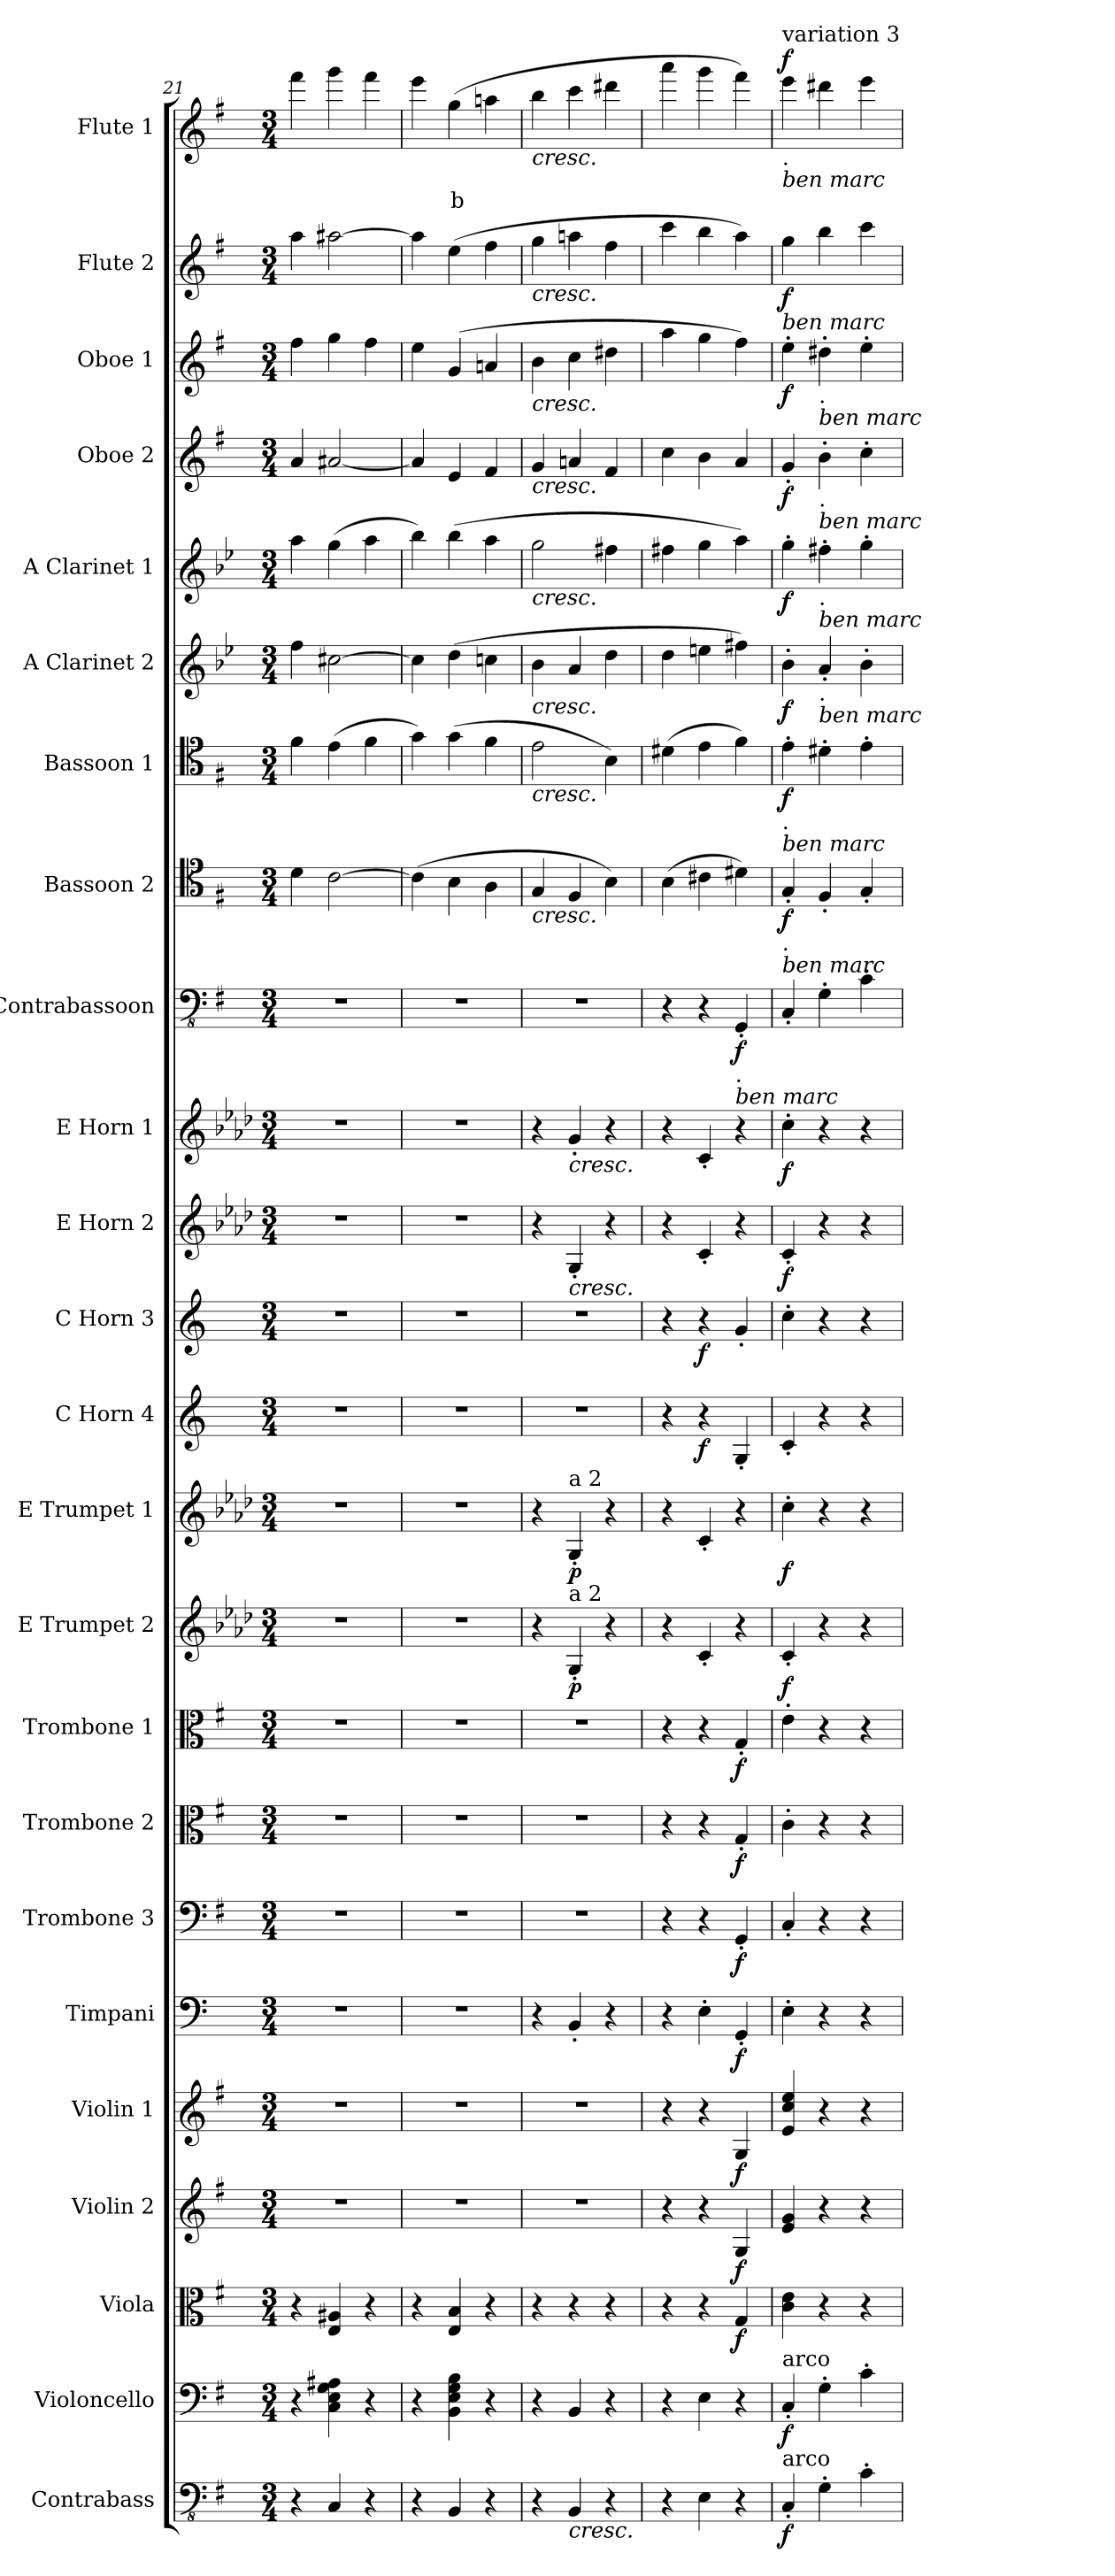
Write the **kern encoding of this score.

**kern	**dynam	**kern	**dynam	**kern	**dynam	**kern	**dynam	**kern	**dynam	**kern	**dynam	**kern	**dynam	**kern	**dynam	**kern	**dynam	**kern	**dynam	**kern	**dynam	**kern	**dynam	**kern	**dynam	**kern	**dynam	**kern	**dynam	**kern	**dynam	**kern	**dynam	**kern	**dynam	**kern	**dynam	**kern	**dynam	**kern	**dynam	**kern	**dynam	**kern	**dynam	**kern	**text	**dynam
*part24	*part24	*part23	*part23	*part22	*part22	*part21	*part21	*part20	*part20	*part19	*part19	*part18	*part18	*part17	*part17	*part16	*part16	*part15	*part15	*part14	*part14	*part13	*part13	*part12	*part12	*part11	*part11	*part10	*part10	*part9	*part9	*part8	*part8	*part7	*part7	*part6	*part6	*part5	*part5	*part4	*part4	*part3	*part3	*part2	*part2	*part1	*part1	*part1
*staff24	*staff24	*staff23	*staff23	*staff22	*staff22	*staff21	*staff21	*staff20	*staff20	*staff19	*staff19	*staff18	*staff18	*staff17	*staff17	*staff16	*staff16	*staff15	*staff15	*staff14	*staff14	*staff13	*staff13	*staff12	*staff12	*staff11	*staff11	*staff10	*staff10	*staff9	*staff9	*staff8	*staff8	*staff7	*staff7	*staff6	*staff6	*staff5	*staff5	*staff4	*staff4	*staff3	*staff3	*staff2	*staff2	*staff1	*staff1	*staff1
*I"Contrabass	*	*I"Violoncello	*	*I"Viola	*	*I"Violin 2	*	*I"Violin 1	*	*I"Timpani	*	*I"Trombone 3	*	*I"Trombone 2	*	*I"Trombone 1	*	*I"E Trumpet 2	*	*I"E Trumpet 1	*	*I"C Horn 4	*	*I"C Horn 3	*	*I"E Horn 2	*	*I"E Horn 1	*	*I"Contrabassoon	*	*I"Bassoon 2	*	*I"Bassoon 1	*	*I"A Clarinet 2	*	*I"A Clarinet 1	*	*I"Oboe 2	*	*I"Oboe 1	*	*I"Flute 2	*	*I"Flute 1	*	*
*I'Cb	*	*I'Vc	*	*I'Vla	*	*I'Vln 2	*	*I'Vln 1	*	*I'Timp	*	*I'Trb 3	*	*I'Trb 2	*	*I'Trb 1	*	*I'Tpt 2	*	*I'Tpt 1	*	*I'Hn 4	*	*I'Hn 3	*	*I'Hn 2	*	*I'Hn 1	*	*I'C.Bsn	*	*I'Bsn 2	*	*I'Bsn 1	*	*I'Cl 2	*	*I'Cl 1	*	*I'Ob 2	*	*I'Ob 1	*	*I'Fl 2	*	*I'Fl 1	*	*
*clefFv4	*	*clefF4	*	*clefC3	*	*clefG2	*	*clefG2	*	*clefF4	*	*clefF4	*	*clefC3	*	*clefC3	*	*clefG2	*	*clefG2	*	*clefG2	*	*clefG2	*	*clefG2	*	*clefG2	*	*clefFv4	*	*clefC4	*	*clefC4	*	*clefG2	*	*clefG2	*	*clefG2	*	*clefG2	*	*clefG2	*	*clefG2	*	*
*	*	*	*	*	*	*	*	*	*	*	*	*	*	*	*	*	*	*ITrd-2c-4	*	*ITrd-2c-4	*	*ITrd7c12	*	*ITrd7c12	*	*ITrd5c8	*	*ITrd5c8	*	*	*	*	*	*	*	*ITrd2c3	*	*ITrd2c3	*	*	*	*	*	*	*	*	*	*
*k[f#]	*	*k[f#]	*	*k[f#]	*	*k[f#]	*	*k[f#]	*	*k[]	*	*k[f#]	*	*k[f#]	*	*k[f#]	*	*k[]	*	*k[]	*	*k[]	*	*k[]	*	*k[]	*	*k[]	*	*k[f#]	*	*k[f#]	*	*k[f#]	*	*k[f#]	*	*k[f#]	*	*k[f#]	*	*k[f#]	*	*k[f#]	*	*k[f#]	*	*
*M3/4	*	*M3/4	*	*M3/4	*	*M3/4	*	*M3/4	*	*M3/4	*	*M3/4	*	*M3/4	*	*M3/4	*	*M3/4	*	*M3/4	*	*M3/4	*	*M3/4	*	*M3/4	*	*M3/4	*	*M3/4	*	*M3/4	*	*M3/4	*	*M3/4	*	*M3/4	*	*M3/4	*	*M3/4	*	*M3/4	*	*M3/4	*	*
=21	=21	=21	=21	=21	=21	=21	=21	=21	=21	=21	=21	=21	=21	=21	=21	=21	=21	=21	=21	=21	=21	=21	=21	=21	=21	=21	=21	=21	=21	=21	=21	=21	=21	=21	=21	=21	=21	=21	=21	=21	=21	=21	=21	=21	=21	=21	=21	=21
4r	.	4r	.	4r	.	2.r	.	2.r	.	2.r	.	2.r	.	2.r	.	2.r	.	2.r	.	2.r	.	2.r	.	2.r	.	2.r	.	2.r	.	2.r	.	4d\	.	4f#\	.	4dd\	.	4ff#\	.	4a/	.	4ff#\	.	4aa\	.	4fff#\	.	.
4CC/	.	4C\ 4E\ 4G\ 4A#X\	.	4E/ 4A#X/	.	.	.	.	.	.	.	.	.	.	.	.	.	.	.	.	.	.	.	.	.	.	.	.	.	.	.	[2c\	.	(4e\	.	[2a#X\	.	(4ee\	.	[2a#X/	.	4gg\	.	[2aa#X\	.	4ggg\	.	.
4r	.	4r	.	4r	.	.	.	.	.	.	.	.	.	.	.	.	.	.	.	.	.	.	.	.	.	.	.	.	.	.	.	.	.	4f#\	.	.	.	4ff#\	.	.	.	4ff#\	.	.	.	4fff#\	.	.
=22	=22	=22	=22	=22	=22	=22	=22	=22	=22	=22	=22	=22	=22	=22	=22	=22	=22	=22	=22	=22	=22	=22	=22	=22	=22	=22	=22	=22	=22	=22	=22	=22	=22	=22	=22	=22	=22	=22	=22	=22	=22	=22	=22	=22	=22	=22	=22	=22
4r	.	4r	.	4r	.	2.r	.	2.r	.	2.r	.	2.r	.	2.r	.	2.r	.	2.r	.	2.r	.	2.r	.	2.r	.	2.r	.	2.r	.	2.r	.	(4c\]	.	4g\)	.	4a#\]	.	4gg\)	.	4a#/]	.	4ee\	.	4aa#\]	.	4eee\	.	.
!	!	!	!	!	!	!	!	!	!	!	!	!	!	!	!	!	!	!	!	!	!	!	!	!	!	!	!	!	!	!	!	!	!	!	!	!	!	!	!	!	!	!	!	!	!	!	!LO:LY:b:color=#FF0000	!
4BBB/	.	4BB\ 4E\ 4G\ 4B\	.	4E/ 4B/	.	.	.	.	.	.	.	.	.	.	.	.	.	.	.	.	.	.	.	.	.	.	.	.	.	.	.	4B\	.	(4g\	.	(4b\	.	(4gg\	.	4e/	.	(4g/	.	(4ee\	.	(4gg\	b	.
4r	.	4r	.	4r	.	.	.	.	.	.	.	.	.	.	.	.	.	.	.	.	.	.	.	.	.	.	.	.	.	.	.	4A\	.	4f#\	.	4an\	.	4ff#\	.	4f#/	.	4an/	.	4ff#\	.	4aan\	.	.
=23	=23	=23	=23	=23	=23	=23	=23	=23	=23	=23	=23	=23	=23	=23	=23	=23	=23	=23	=23	=23	=23	=23	=23	=23	=23	=23	=23	=23	=23	=23	=23	=23	=23	=23	=23	=23	=23	=23	=23	=23	=23	=23	=23	=23	=23	=23	=23	=23
!	!	!	!	!	!	!	!	!	!	!	!	!	!	!	!	!	!	!	!	!	!	!	!	!	!	!	!	!	!	!	!	!	!	!	!	!	!	!	!	!	!	!	!	!	!	!LO:TX:b:i:t=cresc.	!	!
!	!	!	!	!	!	!	!	!	!	!	!	!	!	!	!	!	!	!	!	!	!	!	!	!	!	!	!	!	!	!	!	!	!	!	!	!	!	!	!	!	!	!	!	!LO:TX:b:i:t=cresc.	!	!	!	!
!	!	!	!	!	!	!	!	!	!	!	!	!	!	!	!	!	!	!	!	!	!	!	!	!	!	!	!	!	!	!	!	!	!	!	!	!	!	!	!	!	!	!LO:TX:b:i:t=cresc.	!	!	!	!	!	!
!	!	!	!	!	!	!	!	!	!	!	!	!	!	!	!	!	!	!	!	!	!	!	!	!	!	!	!	!	!	!	!	!	!	!	!	!	!	!	!	!LO:TX:b:i:t=cresc.	!	!	!	!	!	!	!	!
!	!	!	!	!	!	!	!	!	!	!	!	!	!	!	!	!	!	!	!	!	!	!	!	!	!	!	!	!	!	!	!	!	!	!	!	!	!	!LO:TX:b:i:t=cresc.	!	!	!	!	!	!	!	!	!	!
!	!	!	!	!	!	!	!	!	!	!	!	!	!	!	!	!	!	!	!	!	!	!	!	!	!	!	!	!	!	!	!	!	!	!	!	!LO:TX:b:i:t=cresc.	!	!	!	!	!	!	!	!	!	!	!	!
!	!	!	!	!	!	!	!	!	!	!	!	!	!	!	!	!	!	!	!	!	!	!	!	!	!	!	!	!	!	!	!	!	!	!LO:TX:b:i:t=cresc.	!	!	!	!	!	!	!	!	!	!	!	!	!	!
!	!	!	!	!	!	!	!	!	!	!	!	!	!	!	!	!	!	!	!	!	!	!	!	!	!	!	!	!	!	!	!	!LO:TX:b:i:t=cresc.	!	!	!	!	!	!	!	!	!	!	!	!	!	!	!	!
4r	.	4r	.	4r	.	2.r	.	2.r	.	4r	.	2.r	.	2.r	.	2.r	.	4r	.	4r	.	2.r	.	2.r	.	4r	.	4r	.	2.r	.	4G/	.	2e\	.	4g\	.	2ee\	.	4g/	.	4b\	.	4gg\	.	4bb\	.	.
!	!	!	!	!	!	!	!	!	!	!	!	!	!	!	!	!	!	!	!	!	!	!	!	!	!	!	!	!LO:TX:b:i:t=cresc.	!	!	!	!	!	!	!	!	!	!	!	!	!	!	!	!	!	!	!	!
!	!	!	!	!	!	!	!	!	!	!	!	!	!	!	!	!	!	!	!	!	!	!	!	!	!	!LO:TX:b:i:t=cresc.	!	!	!	!	!	!	!	!	!	!	!	!	!	!	!	!	!	!	!	!	!	!
!	!	!	!	!	!	!	!	!	!	!	!	!	!	!	!	!	!	!	!	!LO:TX:a:t=a 2	!	!	!	!	!	!	!	!	!	!	!	!	!	!	!	!	!	!	!	!	!	!	!	!	!	!	!	!
!	!	!	!	!	!	!	!	!	!	!	!	!	!	!	!	!	!	!LO:TX:a:t=a 2	!	!	!	!	!	!	!	!	!	!	!	!	!	!	!	!	!	!	!	!	!	!	!	!	!	!	!	!	!	!
!LO:TX:b:i:t=cresc.	!	!	!	!	!	!	!	!	!	!	!	!	!	!	!	!	!	!	!	!	!	!	!	!	!	!	!	!	!	!	!	!	!	!	!	!	!	!	!	!	!	!	!	!	!	!	!	!
!	!	!	!	!	!	!	!	!	!	!	!	!	!	!	!	!	!	!	!LO:DY:b	!	!LO:DY:b	!	!	!	!	!	!	!	!	!	!	!	!	!	!	!	!	!	!	!	!	!	!	!	!	!	!	!
4BBB/	.	4BB/	.	4r	.	.	.	.	.	4BB'/	.	.	.	.	.	.	.	4B'/	p	4B'/	p	.	.	.	.	4BB'/	.	4B'/	.	.	.	4F#/	.	.	.	4f#/	.	.	.	4an/	.	4cc\	.	4aan\	.	4ccc\	.	.
4r	.	4r	.	4r	.	.	.	.	.	4r	.	.	.	.	.	.	.	4r	.	4r	.	.	.	.	.	4r	.	4r	.	.	.	4B\)	.	4B\)	.	4b\	.	4dd#X\	.	4f#/	.	4dd#X\	.	4ff#\	.	4ddd#X\	.	.
=24	=24	=24	=24	=24	=24	=24	=24	=24	=24	=24	=24	=24	=24	=24	=24	=24	=24	=24	=24	=24	=24	=24	=24	=24	=24	=24	=24	=24	=24	=24	=24	=24	=24	=24	=24	=24	=24	=24	=24	=24	=24	=24	=24	=24	=24	=24	=24	=24
4r	.	4r	.	4r	.	4r	.	4r	.	4r	.	4r	.	4r	.	4r	.	4r	.	4r	.	4r	.	4r	.	4r	.	4r	.	4r	.	(4B\	.	(4d#X\	.	4b\	.	4dd#X\	.	4cc\	.	4aa\	.	4ccc\	.	4aaa\	.	.
!	!	!	!	!	!	!	!	!	!	!	!	!	!	!	!	!	!	!	!	!	!	!	!LO:DY:b	!	!LO:DY:b	!	!	!	!	!	!	!	!	!	!	!	!	!	!	!	!	!	!	!	!	!	!	!
4EE\	.	4E\	.	4r	.	4r	.	4r	.	4E'\	.	4r	.	4r	.	4r	.	4e'/	.	4e'/	.	4r	f	4r	f	4E'/	.	4E'/	.	4r	.	4c#X\	.	4e\	.	4cc#X\	.	4ee\	.	4b\	.	4gg\	.	4bb\	.	4ggg\	.	.
!	!	!	!	!	!	!	!	!	!	!	!	!	!	!	!	!	!	!	!	!	!	!	!	!	!	!	!	!	!	!LO:TX:b:t=.	!	!	!	!	!	!	!	!	!	!	!	!	!	!	!	!	!	!
!	!	!	!	!	!	!	!	!	!	!	!	!	!	!	!	!	!	!	!	!	!	!	!	!	!	!	!	!	!	!LO:TX:b:i:t=ben marc	!	!	!	!	!	!	!	!	!	!	!	!	!	!	!	!	!	!
!	!	!	!	!	!LO:DY:b	!	!LO:DY:b	!	!LO:DY:b	!	!LO:DY:b	!	!LO:DY:b	!	!LO:DY:b	!	!LO:DY:b	!	!	!	!	!	!	!	!	!	!	!	!	!	!LO:DY:b	!	!	!	!	!	!	!	!	!	!	!	!	!	!	!	!	!
4r	.	4r	.	4G/	f	4G/	f	4G/	f	4GG'/	f	4GG'/	f	4G'/	f	4G'/	f	4r	.	4r	.	4GG'/	.	4G'/	.	4r	.	4r	.	4GGG'/	f	4d#X\)	.	4f#\)	.	4dd#X\)	.	4ff#\)	.	4a/	.	4ff#\)	.	4aa\)	.	4fff#\)	.	.
!!LO:PB:g=z
=25	=25	=25	=25	=25	=25	=25	=25	=25	=25	=25	=25	=25	=25	=25	=25	=25	=25	=25	=25	=25	=25	=25	=25	=25	=25	=25	=25	=25	=25	=25	=25	=25	=25	=25	=25	=25	=25	=25	=25	=25	=25	=25	=25	=25	=25	=25	=25	=25
!	!	!	!	!	!	!	!	!	!	!	!	!	!	!	!	!	!	!	!	!	!	!	!	!	!	!	!	!	!	!	!	!	!	!	!	!	!	!	!	!	!	!	!	!	!	!LO:TX:b:t=.	!	!
!	!	!	!	!	!	!	!	!	!	!	!	!	!	!	!	!	!	!	!	!	!	!	!	!	!	!	!	!	!	!	!	!	!	!	!	!	!	!	!	!	!	!	!	!	!	!LO:TX:a:t=variation 3	!	!
!	!	!	!	!	!	!	!	!	!	!	!	!	!	!	!	!	!	!	!	!	!	!	!	!	!	!	!	!	!	!	!	!	!	!	!	!	!	!	!	!	!	!	!	!	!	!LO:TX:b:i:t=ben marc	!	!
!	!	!	!	!	!	!	!	!	!	!	!	!	!	!	!	!	!	!	!	!	!	!	!	!	!	!	!	!	!	!	!	!	!	!	!	!	!	!	!	!	!	!	!	!LO:TX:b:i:t=ben marc	!	!	!	!
!	!	!	!	!	!	!	!	!	!	!	!	!	!	!	!	!	!	!	!	!	!	!	!	!	!	!	!	!	!	!	!	!	!	!LO:TX:b:t=.	!	!	!	!	!	!	!	!	!	!	!	!	!	!
!	!	!	!	!	!	!	!	!	!	!	!	!	!	!	!	!	!	!	!	!	!	!	!	!	!	!	!	!	!	!	!	!	!	!LO:TX:b:i:t=ben marc	!	!	!	!	!	!	!	!	!	!	!	!	!	!
!	!	!	!	!	!	!	!	!	!	!	!	!	!	!	!	!	!	!	!	!	!	!	!	!	!	!	!	!	!	!	!	!LO:TX:b:t=.	!	!	!	!	!	!	!	!	!	!	!	!	!	!	!	!
!	!	!	!	!	!	!	!	!	!	!	!	!	!	!	!	!	!	!	!	!	!	!	!	!	!	!	!	!	!	!	!	!LO:TX:b:i:t=ben marc	!	!	!	!	!	!	!	!	!	!	!	!	!	!	!	!
!	!	!LO:TX:a:t=arco	!	!	!	!	!	!	!	!	!	!	!	!	!	!	!	!	!	!	!	!	!	!	!	!	!	!	!	!	!	!	!	!	!	!	!	!	!	!	!	!	!	!	!	!	!	!
!LO:TX:a:t=arco	!	!	!	!	!	!	!	!	!	!	!	!	!	!	!	!	!	!	!	!	!	!	!	!	!	!	!	!	!	!	!	!	!	!	!	!	!	!	!	!	!	!	!	!	!	!	!	!
!	!LO:DY:b	!	!LO:DY:b	!	!	!	!	!	!	!	!	!	!	!	!	!	!	!	!LO:DY:b	!	!LO:DY:b	!	!	!	!	!	!LO:DY:b	!	!LO:DY:b	!	!	!	!LO:DY:b	!	!LO:DY:b	!	!LO:DY:b	!	!LO:DY:b	!	!LO:DY:b	!	!LO:DY:b	!	!LO:DY:b	!	!	!LO:DY:b
4CC'/	f	4C'/	f	4c\ 4e\	.	4e/ 4g/	.	4e/ 4cc/ 4ee/	.	4E'\	.	4C'/	.	4c'\	.	4e'\	.	4e'/	f	4ee'\	f	4C'/	.	4c'\	.	4E'/	f	4e'\	f	4CC'/	.	4G'/	f	4e'\	f	4g'\	f	4ee'\	f	4g'/	f	4ee'\	f	4gg\	f	4eee\	.	f
!	!	!	!	!	!	!	!	!	!	!	!	!	!	!	!	!	!	!	!	!	!	!	!	!	!	!	!	!	!	!	!	!	!	!	!	!	!	!	!	!	!	!LO:TX:b:t=.	!	!	!	!	!	!
!	!	!	!	!	!	!	!	!	!	!	!	!	!	!	!	!	!	!	!	!	!	!	!	!	!	!	!	!	!	!	!	!	!	!	!	!	!	!	!	!	!	!LO:TX:b:i:t=ben marc	!	!	!	!	!	!
!	!	!	!	!	!	!	!	!	!	!	!	!	!	!	!	!	!	!	!	!	!	!	!	!	!	!	!	!	!	!	!	!	!	!	!	!	!	!	!	!LO:TX:b:t=.	!	!	!	!	!	!	!	!
!	!	!	!	!	!	!	!	!	!	!	!	!	!	!	!	!	!	!	!	!	!	!	!	!	!	!	!	!	!	!	!	!	!	!	!	!	!	!	!	!LO:TX:b:i:t=ben marc	!	!	!	!	!	!	!	!
!	!	!	!	!	!	!	!	!	!	!	!	!	!	!	!	!	!	!	!	!	!	!	!	!	!	!	!	!	!	!	!	!	!	!	!	!	!	!LO:TX:b:t=.	!	!	!	!	!	!	!	!	!	!
!	!	!	!	!	!	!	!	!	!	!	!	!	!	!	!	!	!	!	!	!	!	!	!	!	!	!	!	!	!	!	!	!	!	!	!	!	!	!LO:TX:b:i:t=ben marc	!	!	!	!	!	!	!	!	!	!
!	!	!	!	!	!	!	!	!	!	!	!	!	!	!	!	!	!	!	!	!	!	!	!	!	!	!	!	!	!	!	!	!	!	!	!	!LO:TX:b:t=.	!	!	!	!	!	!	!	!	!	!	!	!
!	!	!	!	!	!	!	!	!	!	!	!	!	!	!	!	!	!	!	!	!	!	!	!	!	!	!	!	!	!	!	!	!	!	!	!	!LO:TX:b:i:t=ben marc	!	!	!	!	!	!	!	!	!	!	!	!
4GG'\	.	4G'\	.	4r	.	4r	.	4r	.	4r	.	4r	.	4r	.	4r	.	4r	.	4r	.	4r	.	4r	.	4r	.	4r	.	4GG'\	.	4F#'/	.	4d#X'\	.	4f#'/	.	4dd#X'\	.	4b'\	.	4dd#X'\	.	4bb\	.	4ddd#X\	.	.
4C'\	.	4c'\	.	4r	.	4r	.	4r	.	4r	.	4r	.	4r	.	4r	.	4r	.	4r	.	4r	.	4r	.	4r	.	4r	.	4C'\	.	4G'/	.	4e'\	.	4g'\	.	4ee'\	.	4cc'\	.	4ee'\	.	4ccc\	.	4eee\	.	.
=	=	=	=	=	=	=	=	=	=	=	=	=	=	=	=	=	=	=	=	=	=	=	=	=	=	=	=	=	=	=	=	=	=	=	=	=	=	=	=	=	=	=	=	=	=	=	=	=
*-	*-	*-	*-	*-	*-	*-	*-	*-	*-	*-	*-	*-	*-	*-	*-	*-	*-	*-	*-	*-	*-	*-	*-	*-	*-	*-	*-	*-	*-	*-	*-	*-	*-	*-	*-	*-	*-	*-	*-	*-	*-	*-	*-	*-	*-	*-	*-	*-
